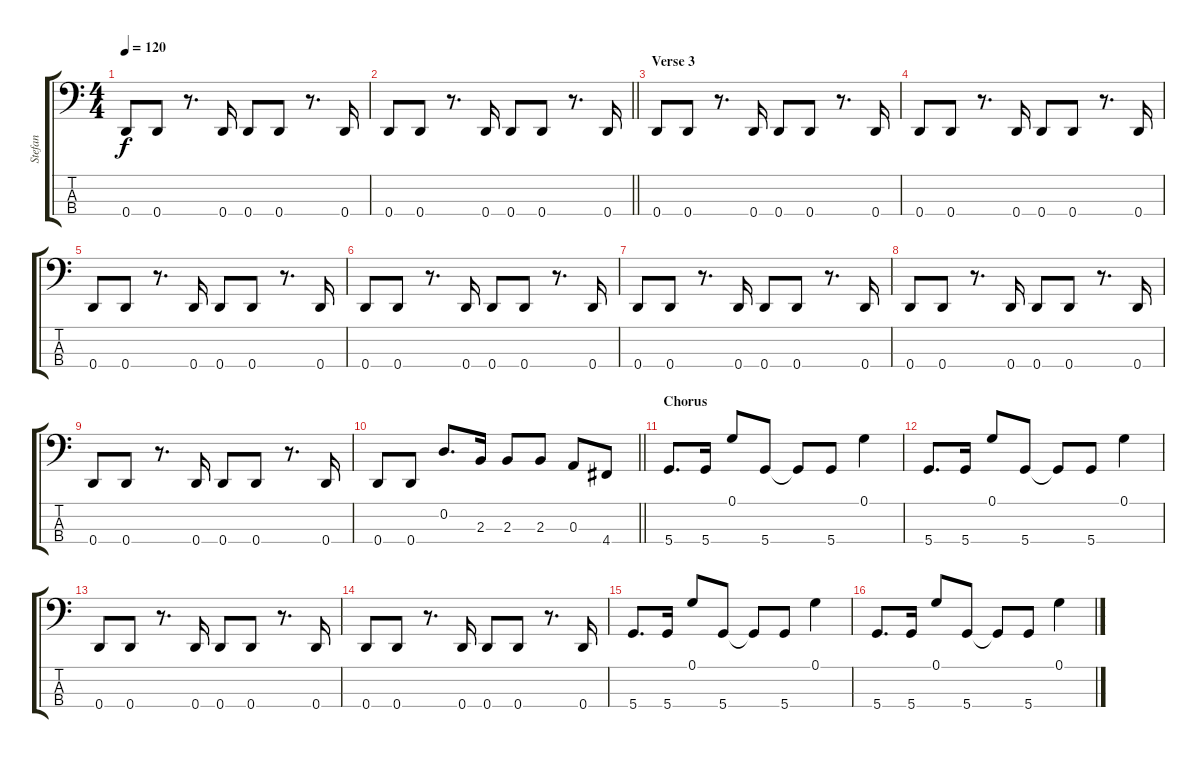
\track ("Stefan" "Stefan") {instrument electricbassfinger}
\staff {score tabs}
\tuning (G2 D2 A1 D1) {hide}
\ts (4 4)
\tempo 120
\clef f4
\ks c
0.4.8{dy f} 0.4.8 r.8{d} 0.4.16 0.4.8 0.4.8 r.8{d} 0.4.16 |
\barLineRight lightlight
0.4.8 0.4.8 r.8{d} 0.4.16 0.4.8 0.4.8 r.8{d} 0.4.16 |
\section ("" "Verse 3")
0.4.8 0.4.8 r.8{d} 0.4.16 0.4.8 0.4.8 r.8{d} 0.4.16 |
0.4.8 0.4.8 r.8{d} 0.4.16 0.4.8 0.4.8 r.8{d} 0.4.16 |
0.4.8 0.4.8 r.8{d} 0.4.16 0.4.8 0.4.8 r.8{d} 0.4.16 |
0.4.8 0.4.8 r.8{d} 0.4.16 0.4.8 0.4.8 r.8{d} 0.4.16 |
0.4.8 0.4.8 r.8{d} 0.4.16 0.4.8 0.4.8 r.8{d} 0.4.16 |
0.4.8 0.4.8 r.8{d} 0.4.16 0.4.8 0.4.8 r.8{d} 0.4.16 |
0.4.8 0.4.8 r.8{d} 0.4.16 0.4.8 0.4.8 r.8{d} 0.4.16 |
\barLineRight lightlight
0.4.8 0.4.8 0.2.8{d} 2.3.16 2.3.8 2.3.8 0.3.8 4.4.8 |
\section ("" "Chorus")
5.4.8{d} 5.4.16 0.1.8 5.4.8 5.4{t}.8 5.4.8 0.1.4 |
5.4.8{d} 5.4.16 0.1.8 5.4.8 5.4{t}.8 5.4.8 0.1.4 |
0.4.8 0.4.8 r.8{d} 0.4.16 0.4.8 0.4.8 r.8{d} 0.4.16 |
0.4.8 0.4.8 r.8{d} 0.4.16 0.4.8 0.4.8 r.8{d} 0.4.16 |
5.4.8{d} 5.4.16 0.1.8 5.4.8 5.4{t}.8 5.4.8 0.1.4 |
5.4.8{d} 5.4.16 0.1.8 5.4.8 5.4{t}.8 5.4.8 0.1.4
